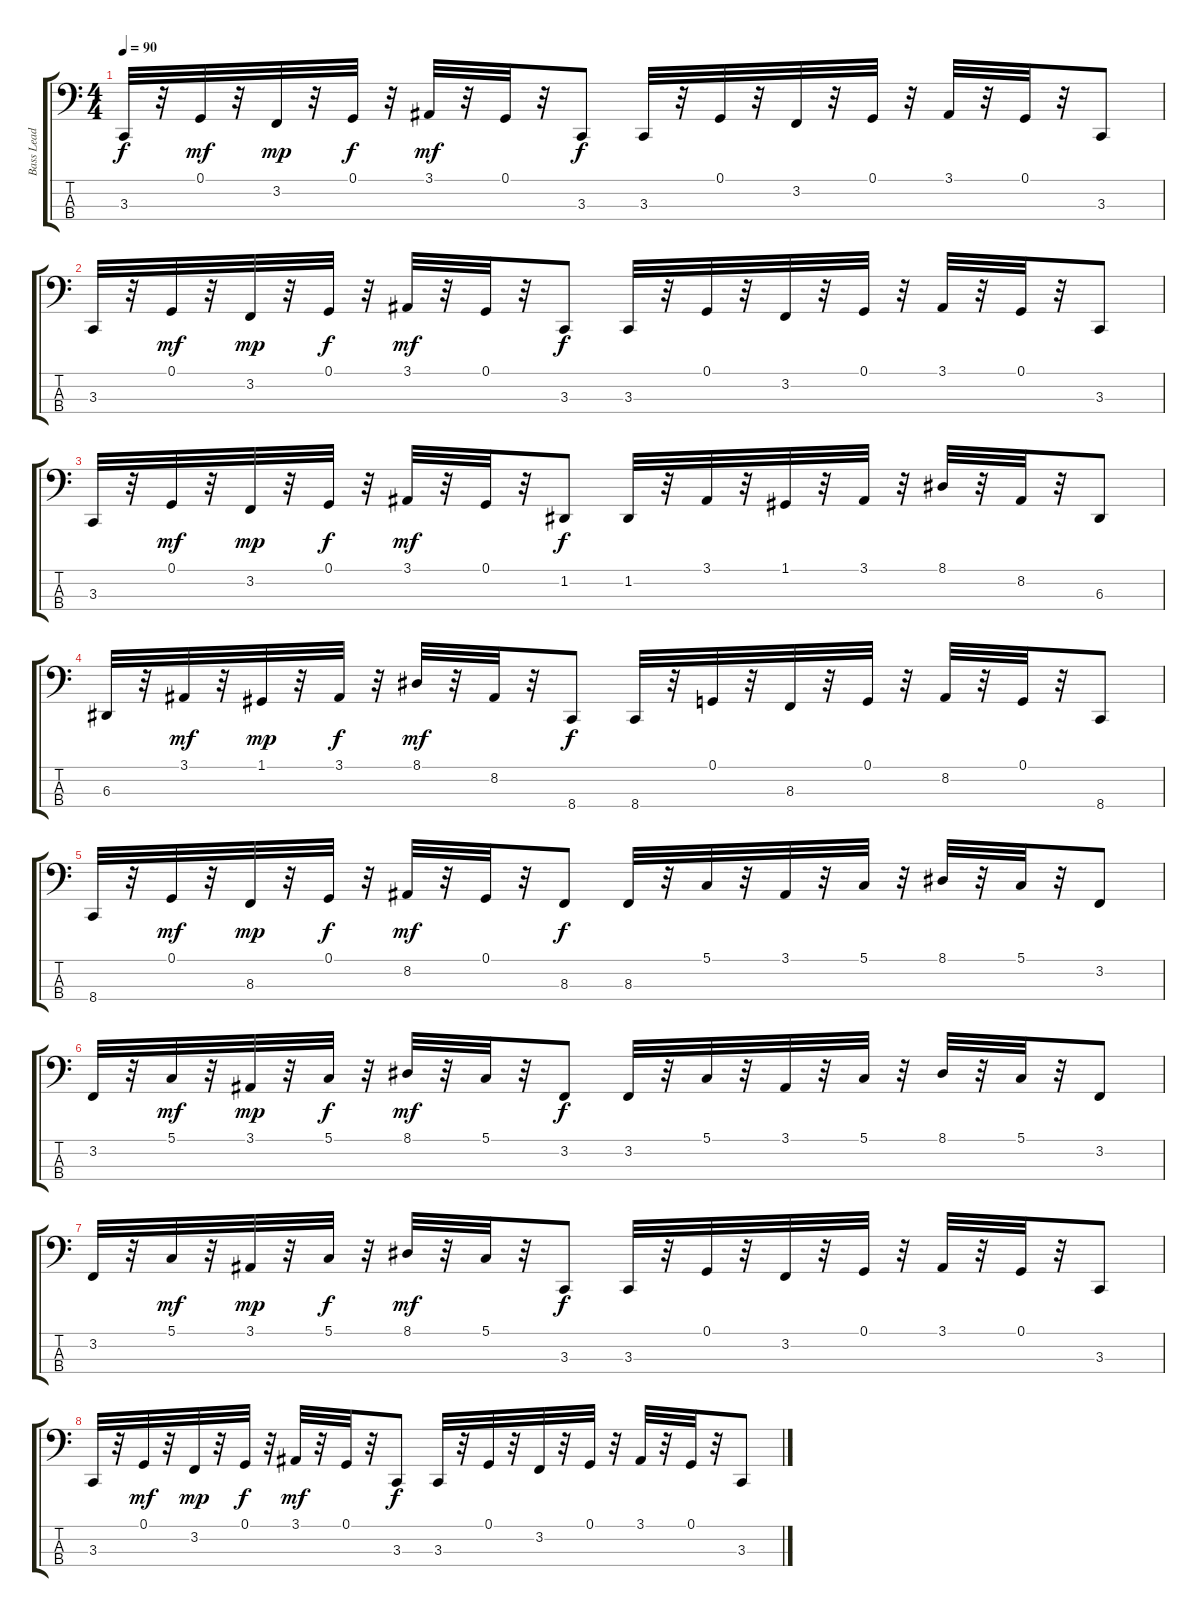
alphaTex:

\track ("Bass Lead" "Bass Lead") {instrument lead8bassandlead}
\staff {score tabs}
\tuning (G2 D2 A1 E1) {hide}
\ts (4 4)
\tempo 90
\clef f4
\ks c
3.3.32{dy f} r.32 0.1.32{dy mf} r.32 3.2.32{dy mp} r.32 0.1.32{dy f} r.32 3.1.32{dy mf} r.32 0.1.32 r.32 3.3.8{dy f} 3.3.32 r.32 0.1.32 r.32 3.2.32 r.32 0.1.32 r.32 3.1.32 r.32 0.1.32 r.32 3.3.8 |
3.3.32 r.32 0.1.32{dy mf} r.32 3.2.32{dy mp} r.32 0.1.32{dy f} r.32 3.1.32{dy mf} r.32 0.1.32 r.32 3.3.8{dy f} 3.3.32 r.32 0.1.32 r.32 3.2.32 r.32 0.1.32 r.32 3.1.32 r.32 0.1.32 r.32 3.3.8 |
3.3.32 r.32 0.1.32{dy mf} r.32 3.2.32{dy mp} r.32 0.1.32{dy f} r.32 3.1.32{dy mf} r.32 0.1.32 r.32 1.2.8{dy f} 1.2.32 r.32 3.1.32 r.32 1.1.32 r.32 3.1.32 r.32 8.1.32 r.32 8.2.32 r.32 6.3.8 |
6.3.32 r.32 3.1.32{dy mf} r.32 1.1.32{dy mp} r.32 3.1.32{dy f} r.32 8.1.32{dy mf} r.32 8.2.32 r.32 8.4.8{dy f} 8.4.32 r.32 0.1.32 r.32 8.3.32 r.32 0.1.32 r.32 8.2.32 r.32 0.1.32 r.32 8.4.8 |
8.4.32 r.32 0.1.32{dy mf} r.32 8.3.32{dy mp} r.32 0.1.32{dy f} r.32 8.2.32{dy mf} r.32 0.1.32 r.32 8.3.8{dy f} 8.3.32 r.32 5.1.32 r.32 3.1.32 r.32 5.1.32 r.32 8.1.32 r.32 5.1.32 r.32 3.2.8 |
3.2.32 r.32 5.1.32{dy mf} r.32 3.1.32{dy mp} r.32 5.1.32{dy f} r.32 8.1.32{dy mf} r.32 5.1.32 r.32 3.2.8{dy f} 3.2.32 r.32 5.1.32 r.32 3.1.32 r.32 5.1.32 r.32 8.1.32 r.32 5.1.32 r.32 3.2.8 |
3.2.32 r.32 5.1.32{dy mf} r.32 3.1.32{dy mp} r.32 5.1.32{dy f} r.32 8.1.32{dy mf} r.32 5.1.32 r.32 3.3.8{dy f} 3.3.32 r.32 0.1.32 r.32 3.2.32 r.32 0.1.32 r.32 3.1.32 r.32 0.1.32 r.32 3.3.8 |
3.3.32 r.32 0.1.32{dy mf} r.32 3.2.32{dy mp} r.32 0.1.32{dy f} r.32 3.1.32{dy mf} r.32 0.1.32 r.32 3.3.8{dy f} 3.3.32 r.32 0.1.32 r.32 3.2.32 r.32 0.1.32 r.32 3.1.32 r.32 0.1.32 r.32 3.3.8
